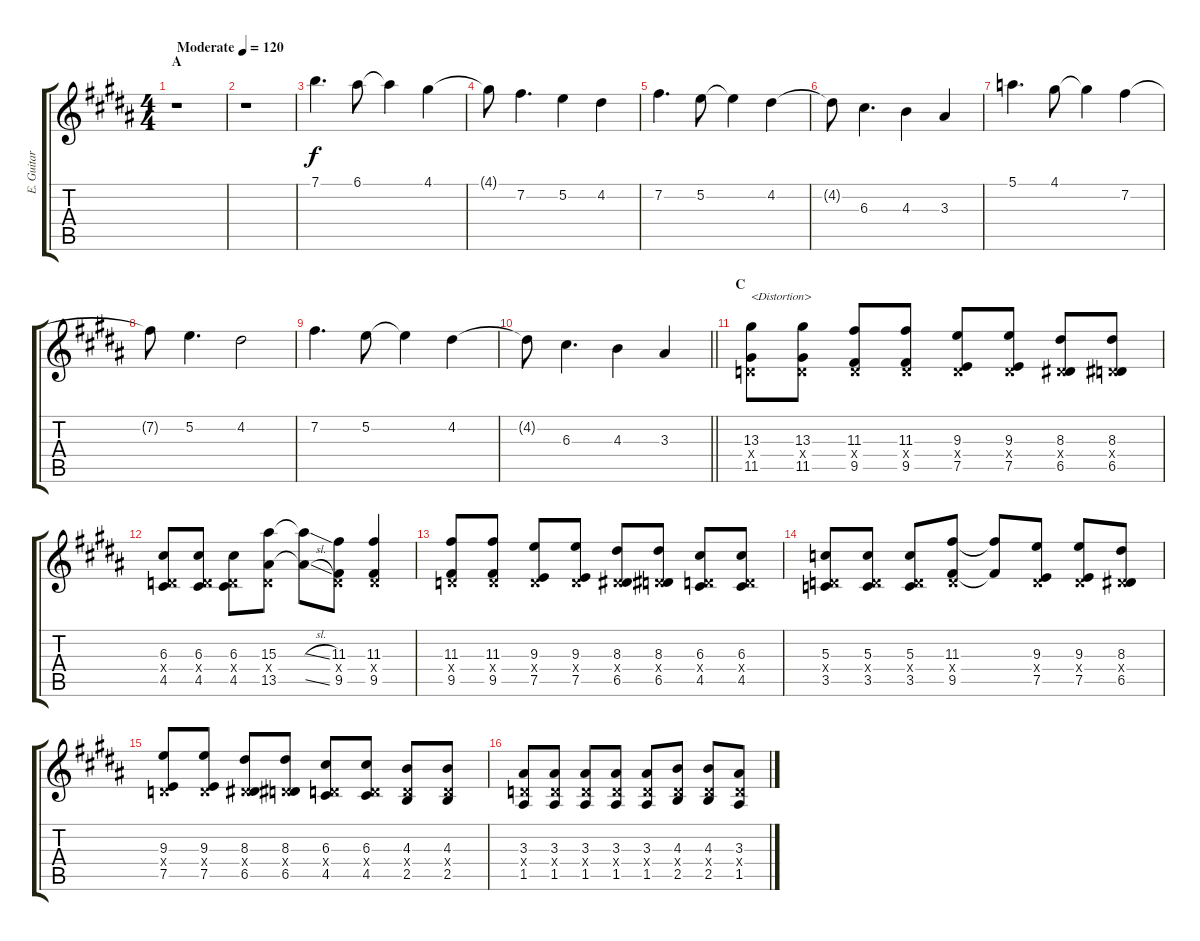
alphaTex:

\track ("E. Guitar I" "E. Guitar ") {instrument electricguitarclean}
\staff {score tabs}
\tuning (E4 B3 G3 D3 A2 E2) {hide}
\ts (4 4)
\section ("" "A")
\tempo (120 "Moderate")
\clef g2
\ks b
r.1{dy f instrument electricguitarclean} |
r.1 |
7.1.4{d} 6.1.8 6.1{t}.4 4.1.4 |
4.1{t}.8 7.2.4{d} 5.2.4 4.2.4 |
7.2.4{d} 5.2.8 5.2{t}.4 4.2.4 |
4.2{t}.8 6.3.4{d} 4.3.4 3.3.4 |
5.1.4{d} 4.1.8 4.1{t}.4 7.2.4 |
7.2{t}.8 5.2.4{d} 4.2.2 |
7.2.4{d} 5.2.8 5.2{t}.4 4.2.4 |
\barLineRight lightlight
4.2{t}.8 6.3.4{d} 4.3.4 3.3.4 |
\section ("" "C")
(13.3 0.4{x} 11.5).8{txt "<Distortion>" instrument overdrivenguitar} (13.3 0.4{x} 11.5).8 (11.3 0.4{x} 9.5).8 (11.3 0.4{x} 9.5).8 (9.3 0.4{x} 7.5).8 (9.3 0.4{x} 7.5).8 (8.3 0.4{x} 6.5).8 (8.3 0.4{x} 6.5).8 |
(6.3 0.4{x} 4.5).8 (6.3 0.4{x} 4.5).8 (6.3 0.4{x} 4.5).8 (15.3 0.4{x} 13.5).8 (15.3{sl t} 13.5{sl t}).8 (11.3 0.4{x} 9.5).8 (11.3 0.4{x} 9.5).4 |
(11.3 0.4{x} 9.5).8 (11.3 0.4{x} 9.5).8 (9.3 0.4{x} 7.5).8 (9.3 0.4{x} 7.5).8 (8.3 0.4{x} 6.5).8 (8.3 0.4{x} 6.5).8 (6.3 0.4{x} 4.5).8 (6.3 0.4{x} 4.5).8 |
(5.3 0.4{x} 3.5).8 (5.3 0.4{x} 3.5).8 (5.3 0.4{x} 3.5).8 (11.3 0.4{x} 9.5).8 (11.3{t} 9.5{t}).8 (9.3 0.4{x} 7.5).8 (9.3 0.4{x} 7.5).8 (8.3 0.4{x} 6.5).8 |
(9.3 0.4{x} 7.5).8 (9.3 0.4{x} 7.5).8 (8.3 0.4{x} 6.5).8 (8.3 0.4{x} 6.5).8 (6.3 0.4{x} 4.5).8 (6.3 0.4{x} 4.5).8 (4.3 0.4{x} 2.5).8 (4.3 0.4{x} 2.5).8 |
(3.3 0.4{x} 1.5).8 (3.3 0.4{x} 1.5).8 (3.3 0.4{x} 1.5).8 (3.3 0.4{x} 1.5).8 (3.3 0.4{x} 1.5).8 (4.3 0.4{x} 2.5).8 (4.3 0.4{x} 2.5).8 (3.3 0.4{x} 1.5).8
